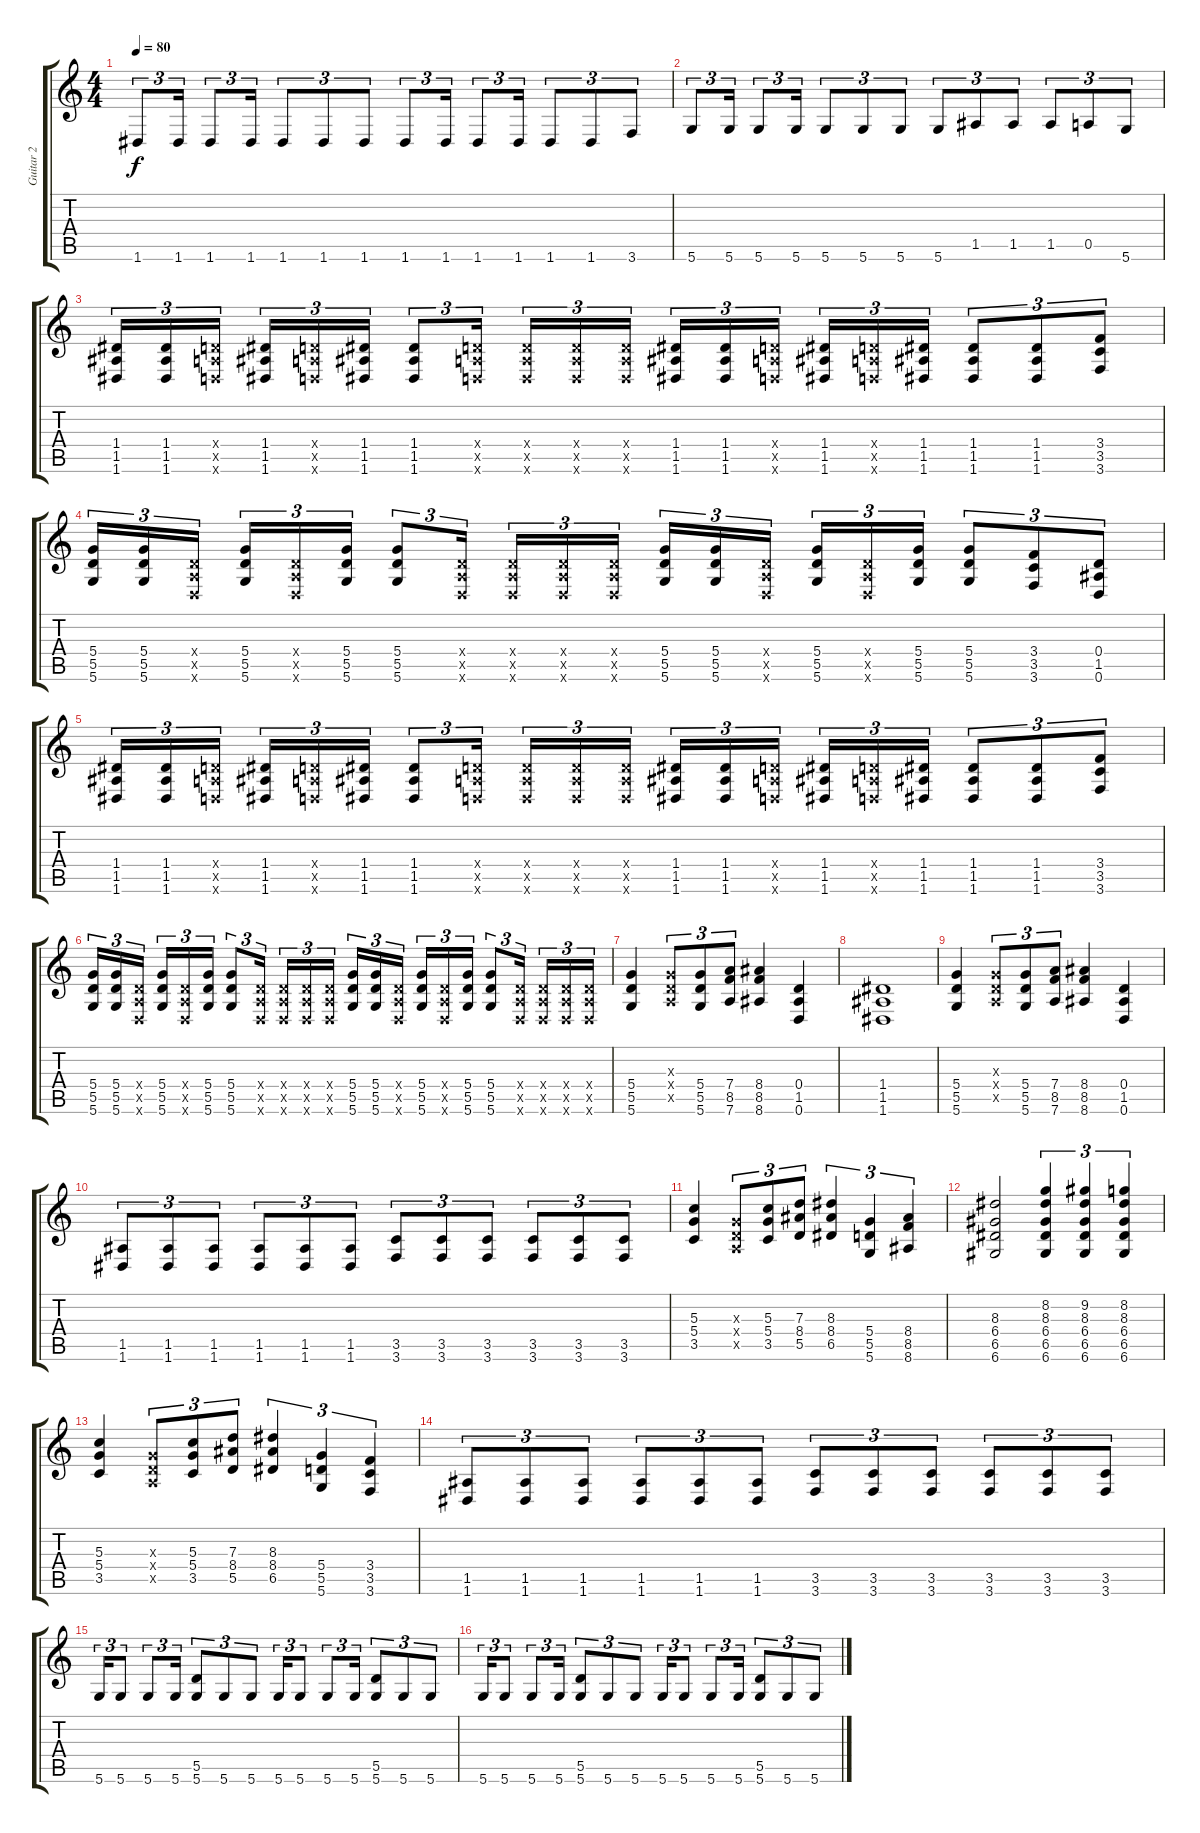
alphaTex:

\track ("Guitar 2" "Guitar 2") {instrument distortionguitar}
\staff {score tabs}
\tuning (E4 B3 G3 D3 A2 D2) {hide}
\ts (4 4)
\tempo 80
\clef g2
\ks c
1.6.8{tu (3 2) dy f} 1.6.16{tu (3 2)} 1.6.8{tu (3 2)} 1.6.16{tu (3 2)} 1.6.8{tu (3 2)} 1.6.8{tu (3 2)} 1.6.8{tu (3 2)} 1.6.8{tu (3 2)} 1.6.16{tu (3 2)} 1.6.8{tu (3 2)} 1.6.16{tu (3 2)} 1.6.8{tu (3 2)} 1.6.8{tu (3 2)} 3.6.8{tu (3 2)} |
5.6.8{tu (3 2)} 5.6.16{tu (3 2)} 5.6.8{tu (3 2)} 5.6.16{tu (3 2)} 5.6.8{tu (3 2)} 5.6.8{tu (3 2)} 5.6.8{tu (3 2)} 5.6.8{tu (3 2)} 1.5.8{tu (3 2)} 1.5.8{tu (3 2)} 1.5.8{tu (3 2)} 0.5.8{tu (3 2)} 5.6.8{tu (3 2)} |
(1.4 1.5 1.6).16{tu (3 2)} (1.4 1.5 1.6).16{tu (3 2)} (0.4{x} 0.5{x} 0.6{x}).16{tu (3 2)} (1.4 1.5 1.6).16{tu (3 2)} (0.4{x} 0.5{x} 0.6{x}).16{tu (3 2)} (1.4 1.5 1.6).16{tu (3 2)} (1.4 1.5 1.6).8{tu (3 2)} (0.4{x} 0.5{x} 0.6{x}).16{tu (3 2)} (0.4{x} 0.5{x} 0.6{x}).16{tu (3 2)} (0.4{x} 0.5{x} 0.6{x}).16{tu (3 2)} (0.4{x} 0.5{x} 0.6{x}).16{tu (3 2)} (1.4 1.5 1.6).16{tu (3 2)} (1.4 1.5 1.6).16{tu (3 2)} (0.4{x} 0.5{x} 0.6{x}).16{tu (3 2)} (1.4 1.5 1.6).16{tu (3 2)} (0.4{x} 0.5{x} 0.6{x}).16{tu (3 2)} (1.4 1.5 1.6).16{tu (3 2)} (1.4 1.5 1.6).8{tu (3 2)} (1.4 1.5 1.6).8{tu (3 2)} (3.4 3.5 3.6).8{tu (3 2)} |
(5.4 5.5 5.6).16{tu (3 2)} (5.4 5.5 5.6).16{tu (3 2)} (0.4{x} 0.5{x} 0.6{x}).16{tu (3 2)} (5.4 5.5 5.6).16{tu (3 2)} (0.4{x} 0.5{x} 0.6{x}).16{tu (3 2)} (5.4 5.5 5.6).16{tu (3 2)} (5.4 5.5 5.6).8{tu (3 2)} (0.4{x} 0.5{x} 0.6{x}).16{tu (3 2)} (0.4{x} 0.5{x} 0.6{x}).16{tu (3 2)} (0.4{x} 0.5{x} 0.6{x}).16{tu (3 2)} (0.4{x} 0.5{x} 0.6{x}).16{tu (3 2)} (5.4 5.5 5.6).16{tu (3 2)} (5.4 5.5 5.6).16{tu (3 2)} (0.4{x} 0.5{x} 0.6{x}).16{tu (3 2)} (5.4 5.5 5.6).16{tu (3 2)} (0.4{x} 0.5{x} 0.6{x}).16{tu (3 2)} (5.4 5.5 5.6).16{tu (3 2)} (5.4 5.5 5.6).8{tu (3 2)} (3.4 3.5 3.6).8{tu (3 2)} (0.4 1.5 0.6).8{tu (3 2)} |
(1.4 1.5 1.6).16{tu (3 2)} (1.4 1.5 1.6).16{tu (3 2)} (0.4{x} 0.5{x} 0.6{x}).16{tu (3 2)} (1.4 1.5 1.6).16{tu (3 2)} (0.4{x} 0.5{x} 0.6{x}).16{tu (3 2)} (1.4 1.5 1.6).16{tu (3 2)} (1.4 1.5 1.6).8{tu (3 2)} (0.4{x} 0.5{x} 0.6{x}).16{tu (3 2)} (0.4{x} 0.5{x} 0.6{x}).16{tu (3 2)} (0.4{x} 0.5{x} 0.6{x}).16{tu (3 2)} (0.4{x} 0.5{x} 0.6{x}).16{tu (3 2)} (1.4 1.5 1.6).16{tu (3 2)} (1.4 1.5 1.6).16{tu (3 2)} (0.4{x} 0.5{x} 0.6{x}).16{tu (3 2)} (1.4 1.5 1.6).16{tu (3 2)} (0.4{x} 0.5{x} 0.6{x}).16{tu (3 2)} (1.4 1.5 1.6).16{tu (3 2)} (1.4 1.5 1.6).8{tu (3 2)} (1.4 1.5 1.6).8{tu (3 2)} (3.4 3.5 3.6).8{tu (3 2)} |
(5.4 5.5 5.6).16{tu (3 2)} (5.4 5.5 5.6).16{tu (3 2)} (0.4{x} 0.5{x} 0.6{x}).16{tu (3 2)} (5.4 5.5 5.6).16{tu (3 2)} (0.4{x} 0.5{x} 0.6{x}).16{tu (3 2)} (5.4 5.5 5.6).16{tu (3 2)} (5.4 5.5 5.6).8{tu (3 2)} (0.4{x} 0.5{x} 0.6{x}).16{tu (3 2)} (0.4{x} 0.5{x} 0.6{x}).16{tu (3 2)} (0.4{x} 0.5{x} 0.6{x}).16{tu (3 2)} (0.4{x} 0.5{x} 0.6{x}).16{tu (3 2)} (5.4 5.5 5.6).16{tu (3 2)} (5.4 5.5 5.6).16{tu (3 2)} (0.4{x} 0.5{x} 0.6{x}).16{tu (3 2)} (5.4 5.5 5.6).16{tu (3 2)} (0.4{x} 0.5{x} 0.6{x}).16{tu (3 2)} (5.4 5.5 5.6).16{tu (3 2)} (5.4 5.5 5.6).8{tu (3 2)} (0.4{x} 0.5{x} 0.6{x}).16{tu (3 2)} (0.4{x} 0.5{x} 0.6{x}).16{tu (3 2)} (0.4{x} 0.5{x} 0.6{x}).16{tu (3 2)} (0.4{x} 0.5{x} 0.6{x}).16{tu (3 2)} |
(5.4 5.5 5.6).4 (0.3{x} 0.4{x} 0.5{x}).8{tu (3 2)} (5.4 5.5 5.6).8{tu (3 2)} (7.4 8.5 7.6).8{tu (3 2)} (8.4 8.5 8.6).4 (0.4 1.5 0.6).4 |
(1.4 1.5 1.6).1 |
(5.4 5.5 5.6).4 (0.3{x} 0.4{x} 0.5{x}).8{tu (3 2)} (5.4 5.5 5.6).8{tu (3 2)} (7.4 8.5 7.6).8{tu (3 2)} (8.4 8.5 8.6).4 (0.4 1.5 0.6).4 |
(1.5 1.6).8{tu (3 2)} (1.5 1.6).8{tu (3 2)} (1.5 1.6).8{tu (3 2)} (1.5 1.6).8{tu (3 2)} (1.5 1.6).8{tu (3 2)} (1.5 1.6).8{tu (3 2)} (3.5 3.6).8{tu (3 2)} (3.5 3.6).8{tu (3 2)} (3.5 3.6).8{tu (3 2)} (3.5 3.6).8{tu (3 2)} (3.5 3.6).8{tu (3 2)} (3.5 3.6).8{tu (3 2)} |
(5.3 5.4 3.5).4 (0.3{x} 0.4{x} 0.5{x}).8{tu (3 2)} (5.3 5.4 3.5).8{tu (3 2)} (7.3 8.4 5.5).8{tu (3 2)} (8.3 8.4 6.5).4{tu (3 2)} (5.4 5.5 5.6).4{tu (3 2)} (8.4 8.5 8.6).4{tu (3 2)} |
(8.3 6.4 6.5 6.6).2 (8.2 8.3 6.4 6.5 6.6).4{tu (3 2)} (9.2 8.3 6.4 6.5 6.6).4{tu (3 2)} (8.2 8.3 6.4 6.5 6.6).4{tu (3 2)} |
(5.3 5.4 3.5).4 (0.3{x} 0.4{x} 0.5{x}).8{tu (3 2)} (5.3 5.4 3.5).8{tu (3 2)} (7.3 8.4 5.5).8{tu (3 2)} (8.3 8.4 6.5).4{tu (3 2)} (5.4 5.5 5.6).4{tu (3 2)} (3.4 3.5 3.6).4{tu (3 2)} |
(1.5 1.6).8{tu (3 2)} (1.5 1.6).8{tu (3 2)} (1.5 1.6).8{tu (3 2)} (1.5 1.6).8{tu (3 2)} (1.5 1.6).8{tu (3 2)} (1.5 1.6).8{tu (3 2)} (3.5 3.6).8{tu (3 2)} (3.5 3.6).8{tu (3 2)} (3.5 3.6).8{tu (3 2)} (3.5 3.6).8{tu (3 2)} (3.5 3.6).8{tu (3 2)} (3.5 3.6).8{tu (3 2)} |
5.6.16{tu (3 2)} 5.6.8{tu (3 2)} 5.6.8{tu (3 2)} 5.6.16{tu (3 2)} (5.5 5.6).8{tu (3 2)} 5.6.8{tu (3 2)} 5.6.8{tu (3 2)} 5.6.16{tu (3 2)} 5.6.8{tu (3 2)} 5.6.8{tu (3 2)} 5.6.16{tu (3 2)} (5.5 5.6).8{tu (3 2)} 5.6.8{tu (3 2)} 5.6.8{tu (3 2)} |
5.6.16{tu (3 2)} 5.6.8{tu (3 2)} 5.6.8{tu (3 2)} 5.6.16{tu (3 2)} (5.5 5.6).8{tu (3 2)} 5.6.8{tu (3 2)} 5.6.8{tu (3 2)} 5.6.16{tu (3 2)} 5.6.8{tu (3 2)} 5.6.8{tu (3 2)} 5.6.16{tu (3 2)} (5.5 5.6).8{tu (3 2)} 5.6.8{tu (3 2)} 5.6.8{tu (3 2)}
